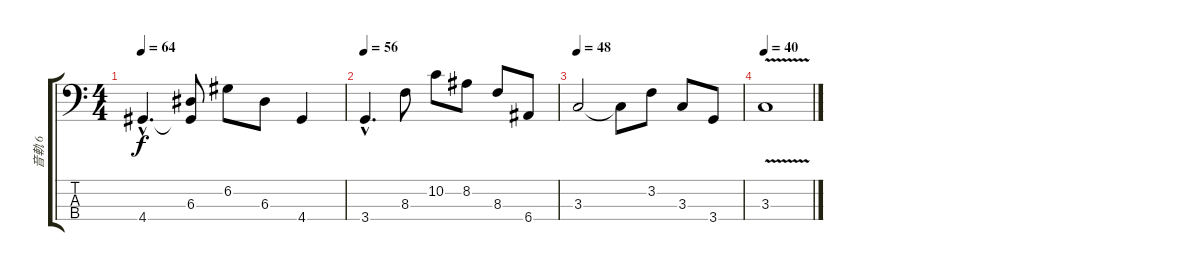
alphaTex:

\track ("音軌 6" "音軌 6") {instrument electricbassfinger}
\staff {score tabs}
\tuning (G2 D2 A1 E1) {hide}
\ts (4 4)
\tempo 64
\clef f4
\ks c
4.4{hac}.4{d dy f} (6.3 4.4{t}).8 6.2.8 6.3.8 4.4.4 |
\tempo 56
3.4{hac}.4{d} 8.3.8 10.2.8 8.2.8 8.3.8 6.4.8 |
\tempo 48
3.3.2 3.3{t}.8 3.2.8 3.3.8 3.4.8 |
\tempo 40
3.3{v}.1
